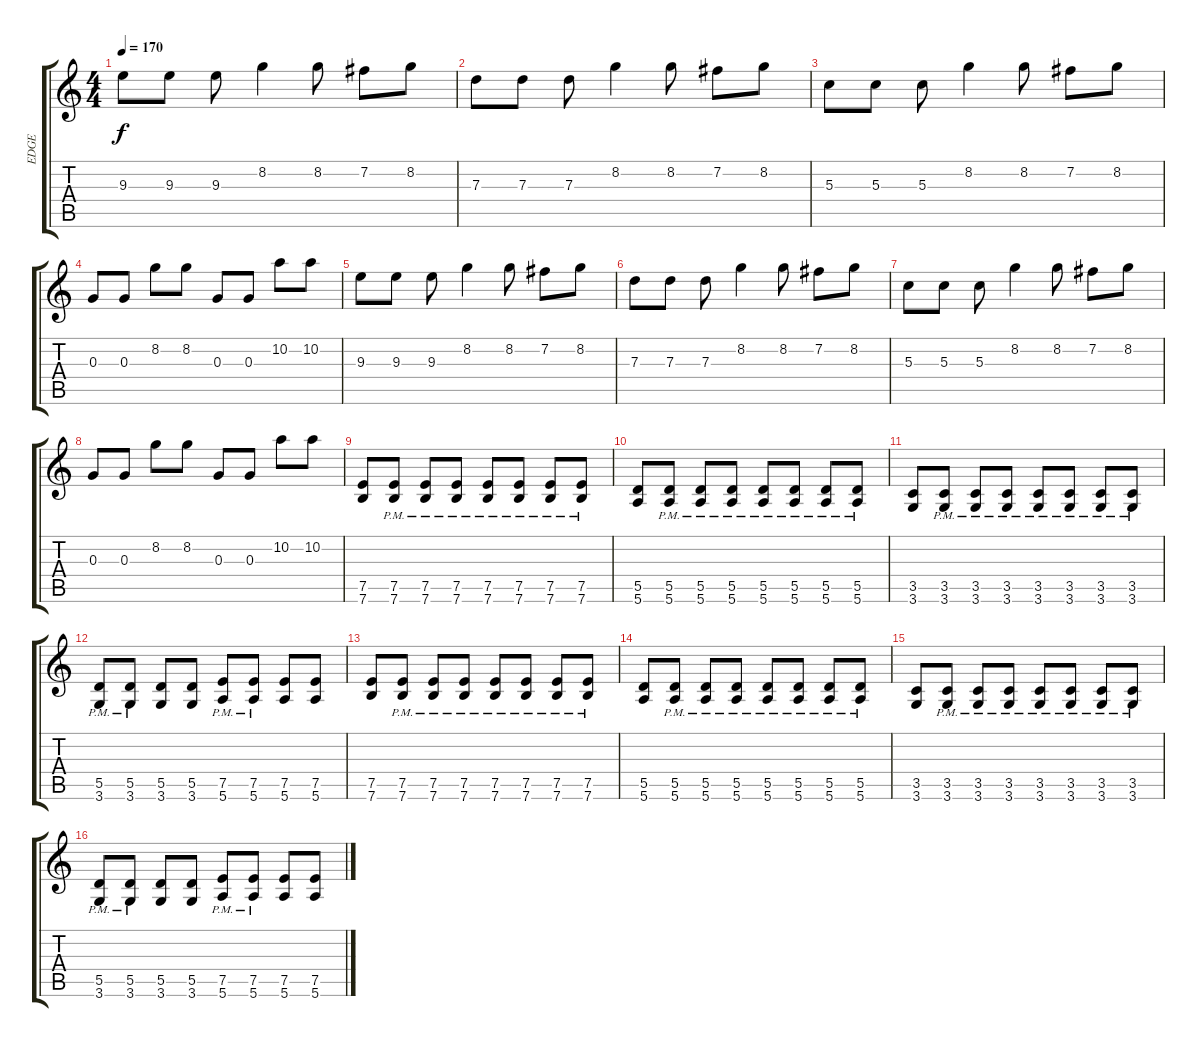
\track ("EDGE" "EDGE") {instrument overdrivenguitar}
\staff {score tabs}
\tuning (E4 B3 G3 D3 A2 E2) {hide}
\ts (4 4)
\tempo 170
\clef g2
\ks c
9.3.8{dy f} 9.3.8 9.3.8 8.2.4 8.2.8 7.2.8 8.2.8 |
7.3.8 7.3.8 7.3.8 8.2.4 8.2.8 7.2.8 8.2.8 |
5.3.8 5.3.8 5.3.8 8.2.4 8.2.8 7.2.8 8.2.8 |
0.3.8 0.3.8 8.2.8 8.2.8 0.3.8 0.3.8 10.2.8 10.2.8 |
9.3.8 9.3.8 9.3.8 8.2.4 8.2.8 7.2.8 8.2.8 |
7.3.8 7.3.8 7.3.8 8.2.4 8.2.8 7.2.8 8.2.8 |
5.3.8 5.3.8 5.3.8 8.2.4 8.2.8 7.2.8 8.2.8 |
0.3.8 0.3.8 8.2.8 8.2.8 0.3.8 0.3.8 10.2.8 10.2.8 |
(7.5 7.6).8 (7.5{pm} 7.6{pm}).8 (7.5{pm} 7.6{pm}).8 (7.5{pm} 7.6{pm}).8 (7.5{pm} 7.6{pm}).8 (7.5{pm} 7.6{pm}).8 (7.5{pm} 7.6{pm}).8 (7.5{pm} 7.6{pm}).8 |
(5.5 5.6).8 (5.5{pm} 5.6{pm}).8 (5.5{pm} 5.6{pm}).8 (5.5{pm} 5.6{pm}).8 (5.5{pm} 5.6{pm}).8 (5.5{pm} 5.6{pm}).8 (5.5{pm} 5.6{pm}).8 (5.5{pm} 5.6{pm}).8 |
(3.5 3.6).8 (3.5{pm} 3.6{pm}).8 (3.5{pm} 3.6{pm}).8 (3.5{pm} 3.6{pm}).8 (3.5{pm} 3.6{pm}).8 (3.5{pm} 3.6{pm}).8 (3.5{pm} 3.6{pm}).8 (3.5{pm} 3.6{pm}).8 |
(5.5{pm} 3.6{pm}).8 (5.5{pm} 3.6{pm}).8 (5.5 3.6).8 (5.5 3.6).8 (7.5{pm} 5.6{pm}).8 (7.5{pm} 5.6{pm}).8 (7.5 5.6).8 (7.5 5.6).8 |
(7.5 7.6).8 (7.5{pm} 7.6{pm}).8 (7.5{pm} 7.6{pm}).8 (7.5{pm} 7.6{pm}).8 (7.5{pm} 7.6{pm}).8 (7.5{pm} 7.6{pm}).8 (7.5{pm} 7.6{pm}).8 (7.5{pm} 7.6{pm}).8 |
(5.5 5.6).8 (5.5{pm} 5.6{pm}).8 (5.5{pm} 5.6{pm}).8 (5.5{pm} 5.6{pm}).8 (5.5{pm} 5.6{pm}).8 (5.5{pm} 5.6{pm}).8 (5.5{pm} 5.6{pm}).8 (5.5{pm} 5.6{pm}).8 |
(3.5 3.6).8 (3.5{pm} 3.6{pm}).8 (3.5{pm} 3.6{pm}).8 (3.5{pm} 3.6{pm}).8 (3.5{pm} 3.6{pm}).8 (3.5{pm} 3.6{pm}).8 (3.5{pm} 3.6{pm}).8 (3.5{pm} 3.6{pm}).8 |
(5.5{pm} 3.6{pm}).8 (5.5{pm} 3.6{pm}).8 (5.5 3.6).8 (5.5 3.6).8 (7.5{pm} 5.6{pm}).8 (7.5{pm} 5.6{pm}).8 (7.5 5.6).8 (7.5 5.6).8
